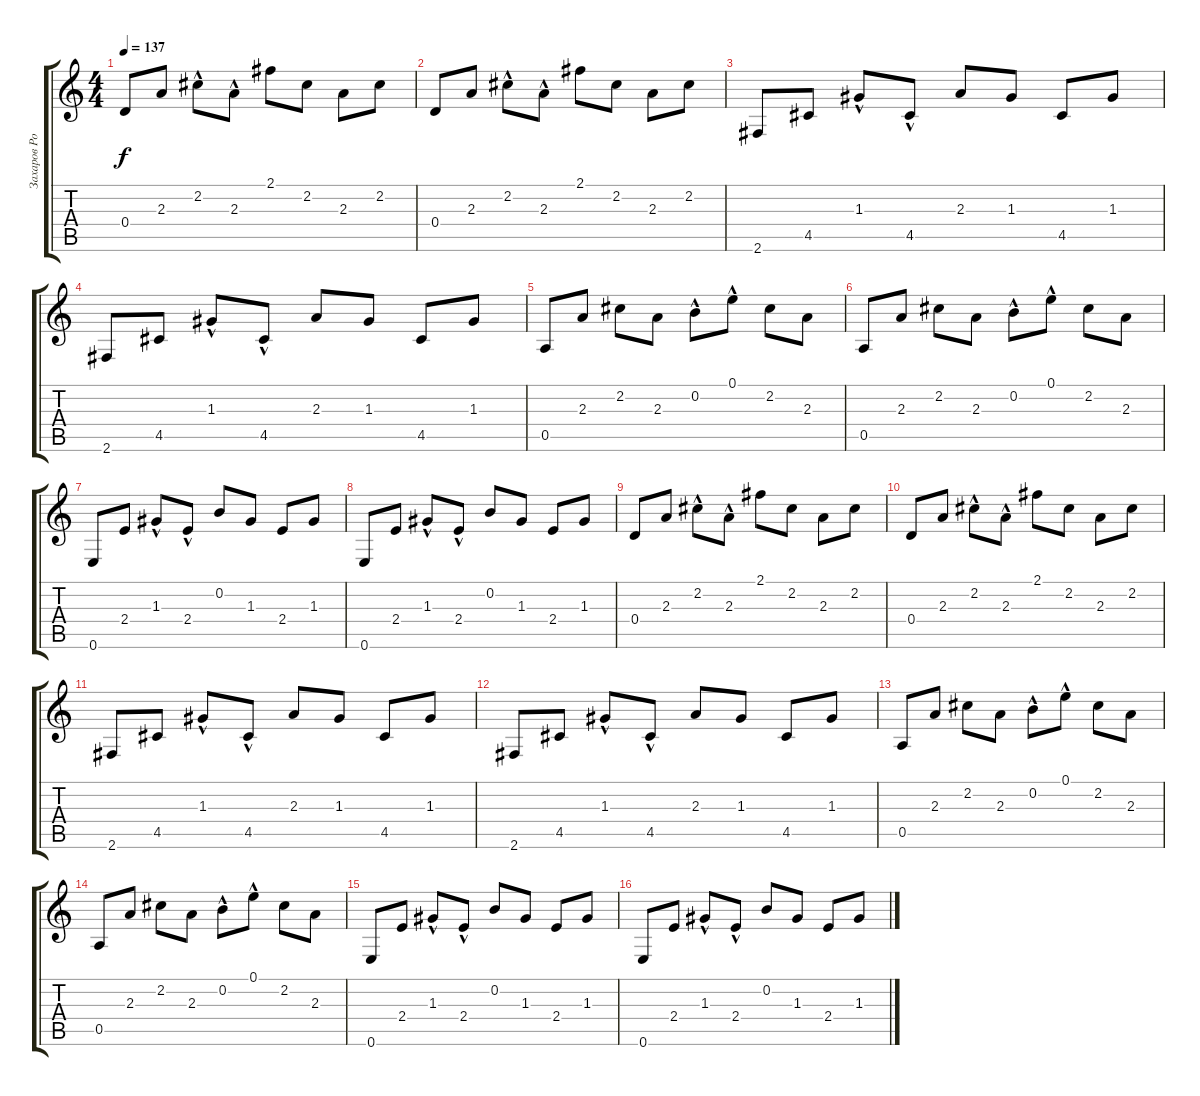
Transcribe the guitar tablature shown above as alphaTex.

\track ("Захаров Роман" "Захаров Ро") {instrument acousticguitarsteel}
\staff {score tabs}
\tuning (E4 B3 G3 D3 A2 E2) {hide}
\ts (4 4)
\tempo 137
\clef g2
\ks c
0.4.8{dy f} 2.3.8 2.2{hac}.8 2.3{hac}.8 2.1.8 2.2.8 2.3.8 2.2.8 |
0.4.8 2.3.8 2.2{hac}.8 2.3{hac}.8 2.1.8 2.2.8 2.3.8 2.2.8 |
2.6.8 4.5.8 1.3{hac}.8 4.5{hac}.8 2.3.8 1.3.8 4.5.8 1.3.8 |
2.6.8 4.5.8 1.3{hac}.8 4.5{hac}.8 2.3.8 1.3.8 4.5.8 1.3.8 |
0.5.8 2.3.8 2.2.8 2.3.8 0.2{hac}.8 0.1{hac}.8 2.2.8 2.3.8 |
0.5.8 2.3.8 2.2.8 2.3.8 0.2{hac}.8 0.1{hac}.8 2.2.8 2.3.8 |
0.6.8 2.4.8 1.3{hac}.8 2.4{hac}.8 0.2.8 1.3.8 2.4.8 1.3.8 |
0.6.8 2.4.8 1.3{hac}.8 2.4{hac}.8 0.2.8 1.3.8 2.4.8 1.3.8 |
0.4.8 2.3.8 2.2{hac}.8 2.3{hac}.8 2.1.8 2.2.8 2.3.8 2.2.8 |
0.4.8 2.3.8 2.2{hac}.8 2.3{hac}.8 2.1.8 2.2.8 2.3.8 2.2.8 |
2.6.8 4.5.8 1.3{hac}.8 4.5{hac}.8 2.3.8 1.3.8 4.5.8 1.3.8 |
2.6.8 4.5.8 1.3{hac}.8 4.5{hac}.8 2.3.8 1.3.8 4.5.8 1.3.8 |
0.5.8 2.3.8 2.2.8 2.3.8 0.2{hac}.8 0.1{hac}.8 2.2.8 2.3.8 |
0.5.8 2.3.8 2.2.8 2.3.8 0.2{hac}.8 0.1{hac}.8 2.2.8 2.3.8 |
0.6.8 2.4.8 1.3{hac}.8 2.4{hac}.8 0.2.8 1.3.8 2.4.8 1.3.8 |
0.6.8 2.4.8 1.3{hac}.8 2.4{hac}.8 0.2.8 1.3.8 2.4.8 1.3.8
